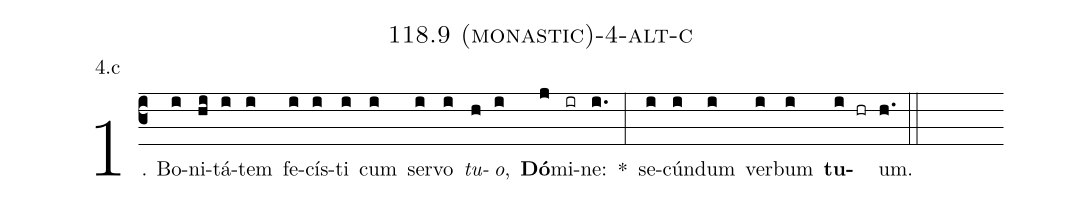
name: 118.9 (monastic)-4-alt-c;
annotation: 4.c;
%%
(c3)1. Bo(i)ni(hi)tá(i)tem(i) fe(i)cís(i)ti(i) cum(i) ser(i)vo(i) <i>tu</i>(h)<i>o</i>,(i) <b>Dó</b>(j)mi(ir)ne:(i.) *(:) se(i)cún(i)dum(i) ver(i)bum(i) <b>tu</b>(i hr)um.(h.) (::)
